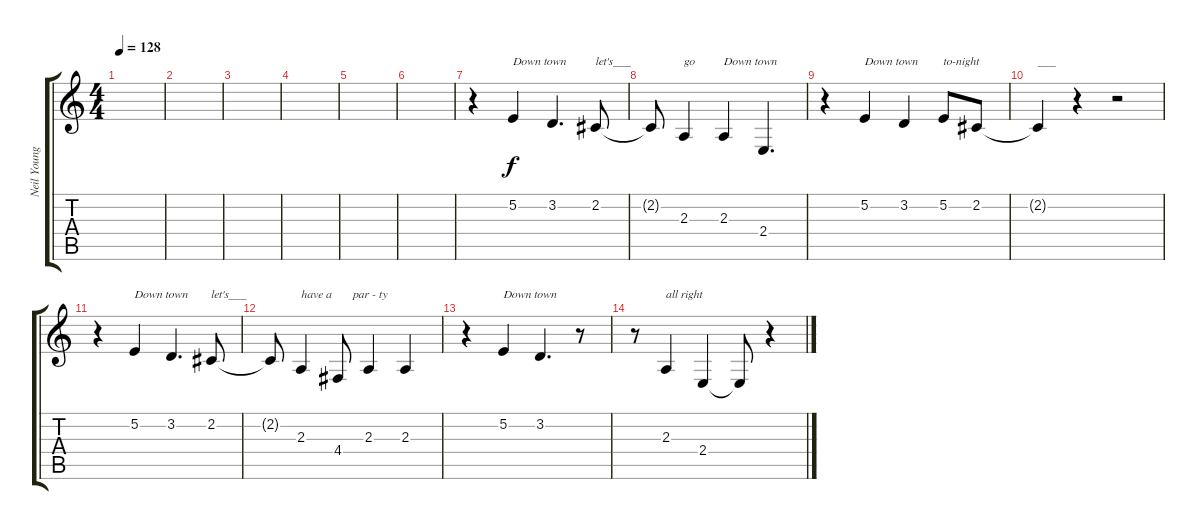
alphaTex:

\track ("Neil Young Vocal" "Neil Young") {instrument oboe}
\staff {score tabs}
\tuning (E4 B3 G3 D3 A2 E2) {hide}
\ts (4 4)
\tempo 128
\clef g2
\ks c
|
|
|
|
|
|
r.4 5.2.4{txt "Down town"} 3.2.4{d} 2.2.8{txt "let's___"} |
2.2{t}.8 2.3.4{txt "go"} 2.3.4{txt "Down town"} 2.4.4{d} |
r.4 5.2.4{txt "Down town"} 3.2.4 5.2.8{txt "to-night"} 2.2.8 |
2.2{t}.4{txt "___"} r.4 r.2 |
r.4 5.2.4{txt "Down town"} 3.2.4{d} 2.2.8{txt "let's___"} |
2.2{t}.8 2.3.4{txt "have a       par - ty"} 4.4.8 2.3.4 2.3.4 |
r.4 5.2.4{txt "Down town  "} 3.2.4{d} r.8 |
r.8 2.3.4{txt "all right"} 2.4.4 2.4{t}.8 r.4
